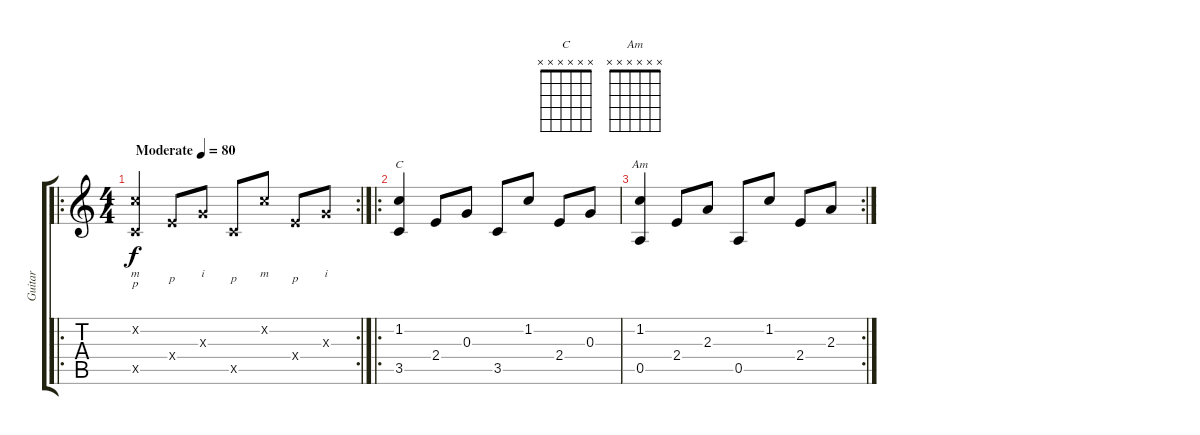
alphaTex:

\track ("Guitar" "Guitar") {instrument acousticguitarnylon}
\staff {score tabs}
\tuning (E4 B3 G3 D3 A2 E2) {hide}
\chord ("C" x x x x x x)
\chord ("Am" x x x x x x)
\ro
\rc 2
\ts (4 4)
\tempo (80 "Moderate")
\clef g2
\ks c
(1.2{x} 3.5{x}).4{lyrics (0 "m") lyrics (1 "p") lyrics (2 "") lyrics (3 "") lyrics (4 "") dy f instrument acousticguitarnylon} 2.4{x}.8{lyrics (0 "") lyrics (1 "p") lyrics (2 "") lyrics (3 "") lyrics (4 "")} 0.3{x}.8{lyrics (0 "i") lyrics (1 "") lyrics (2 "") lyrics (3 "") lyrics (4 "")} 3.5{x}.8{lyrics (0 "") lyrics (1 "p") lyrics (2 "") lyrics (3 "") lyrics (4 "")} 1.2{x}.8{lyrics (0 "m") lyrics (1 "") lyrics (2 "") lyrics (3 "") lyrics (4 "")} 2.4{x}.8{lyrics (0 "") lyrics (1 "p") lyrics (2 "") lyrics (3 "") lyrics (4 "")} 0.3{x}.8{lyrics (0 "i") lyrics (1 "") lyrics (2 "") lyrics (3 "") lyrics (4 "")} |
\ro
(1.2 3.5).4{ch "C"} 2.4.8 0.3.8 3.5.8 1.2.8 2.4.8 0.3.8 |
\rc 2
(1.2 0.5).4{ch "Am"} 2.4.8 2.3.8 0.5.8 1.2.8 2.4.8 2.3.8
